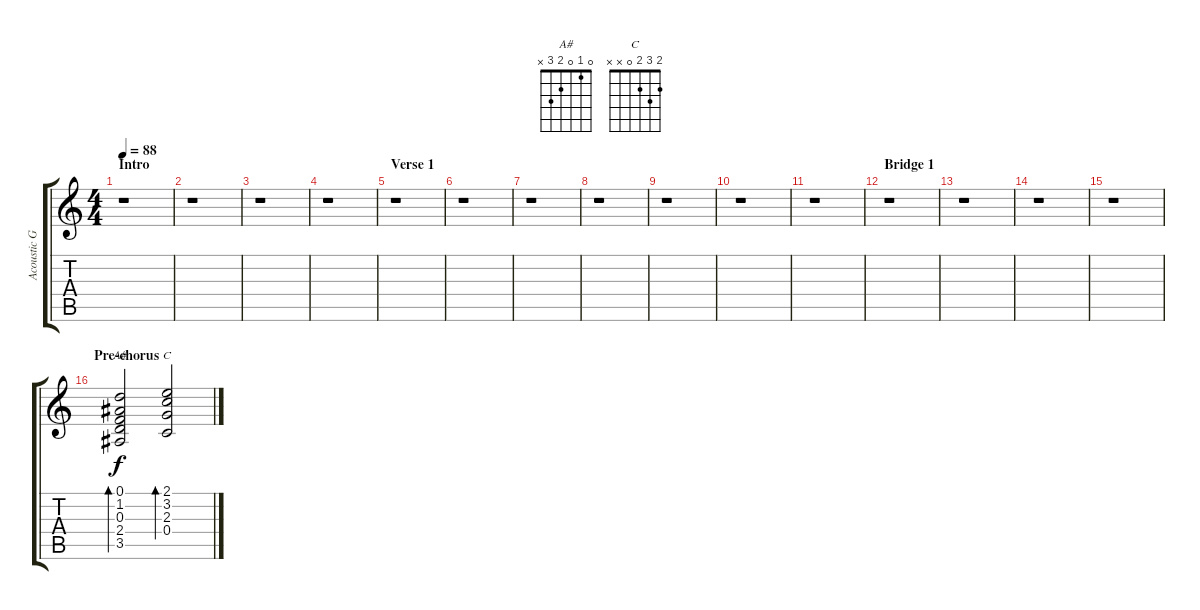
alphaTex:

\track ("Acoustic Guitar" "Acoustic G") {instrument electricguitarclean}
\staff {score tabs}
\tuning (D4 A3 F3 C3 G2 D2) {hide}
\chord ("A#" 0 1 0 2 3 x)
\chord ("C" 2 3 2 0 x x)
\ts (4 4)
\section ("" "Intro")
\tempo 88
\clef g2
\ks c
r.1{dy f instrument electricguitarclean} |
r.1 |
r.1 |
r.1 |
\section ("" "Verse 1")
r.1 |
r.1 |
r.1 |
r.1 |
r.1 |
r.1 |
r.1 |
\section ("" "Bridge 1")
r.1 |
r.1 |
r.1 |
r.1 |
\section ("" "Pre-chorus")
(0.1 1.2 0.3 2.4 3.5).2{bd 60 ch "A#"} (2.1 3.2 2.3 0.4).2{bd 60 ch "C"}
